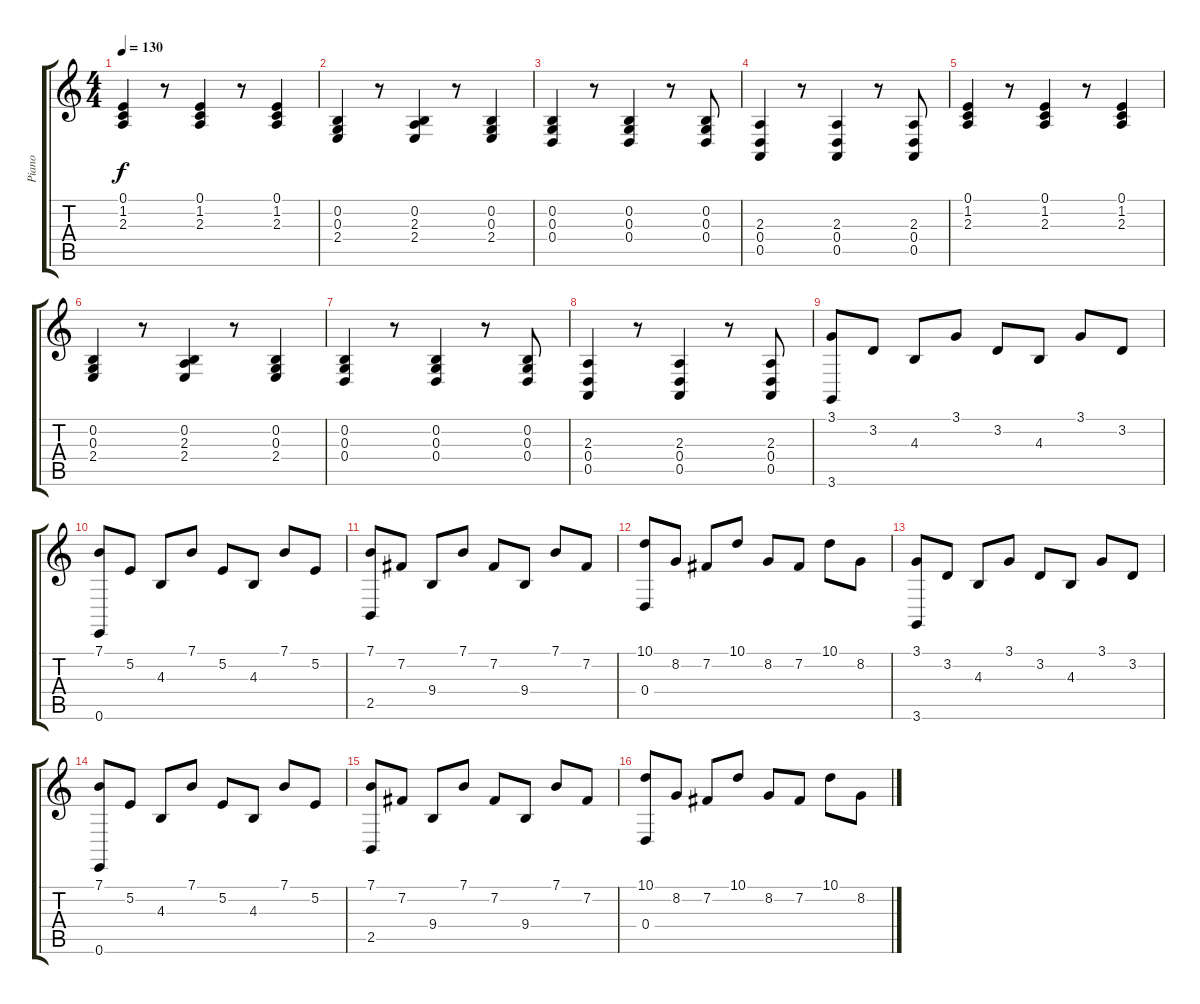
\track ("Piano" "Piano") {instrument brightacousticpiano}
\staff {score tabs}
\tuning (E4 B3 G3 D3 A2 E2) {hide}
\ts (4 4)
\tempo 130
\clef g2
\ks c
(0.1 1.2 2.3).4{dy f} r.8 (0.1 1.2 2.3).4 r.8 (0.1 1.2 2.3).4 |
(0.2 0.3 2.4).4 r.8 (0.2 2.3 2.4).4 r.8 (0.2 0.3 2.4).4 |
(0.2 0.3 0.4).4 r.8 (0.2 0.3 0.4).4 r.8 (0.2 0.3 0.4).8 |
(2.3 0.4 0.5).4 r.8 (2.3 0.4 0.5).4 r.8 (2.3 0.4 0.5).8 |
(0.1 1.2 2.3).4 r.8 (0.1 1.2 2.3).4 r.8 (0.1 1.2 2.3).4 |
(0.2 0.3 2.4).4 r.8 (0.2 2.3 2.4).4 r.8 (0.2 0.3 2.4).4 |
(0.2 0.3 0.4).4 r.8 (0.2 0.3 0.4).4 r.8 (0.2 0.3 0.4).8 |
(2.3 0.4 0.5).4 r.8 (2.3 0.4 0.5).4 r.8 (2.3 0.4 0.5).8 |
(3.1 3.6).8 3.2.8 4.3.8 3.1.8 3.2.8 4.3.8 3.1.8 3.2.8 |
(7.1 0.6).8 5.2.8 4.3.8 7.1.8 5.2.8 4.3.8 7.1.8 5.2.8 |
(7.1 2.5).8 7.2.8 9.4.8 7.1.8 7.2.8 9.4.8 7.1.8 7.2.8 |
(10.1 0.4).8 8.2.8 7.2.8 10.1.8 8.2.8 7.2.8 10.1.8 8.2.8 |
(3.1 3.6).8 3.2.8 4.3.8 3.1.8 3.2.8 4.3.8 3.1.8 3.2.8 |
(7.1 0.6).8 5.2.8 4.3.8 7.1.8 5.2.8 4.3.8 7.1.8 5.2.8 |
(7.1 2.5).8 7.2.8 9.4.8 7.1.8 7.2.8 9.4.8 7.1.8 7.2.8 |
(10.1 0.4).8 8.2.8 7.2.8 10.1.8 8.2.8 7.2.8 10.1.8 8.2.8
